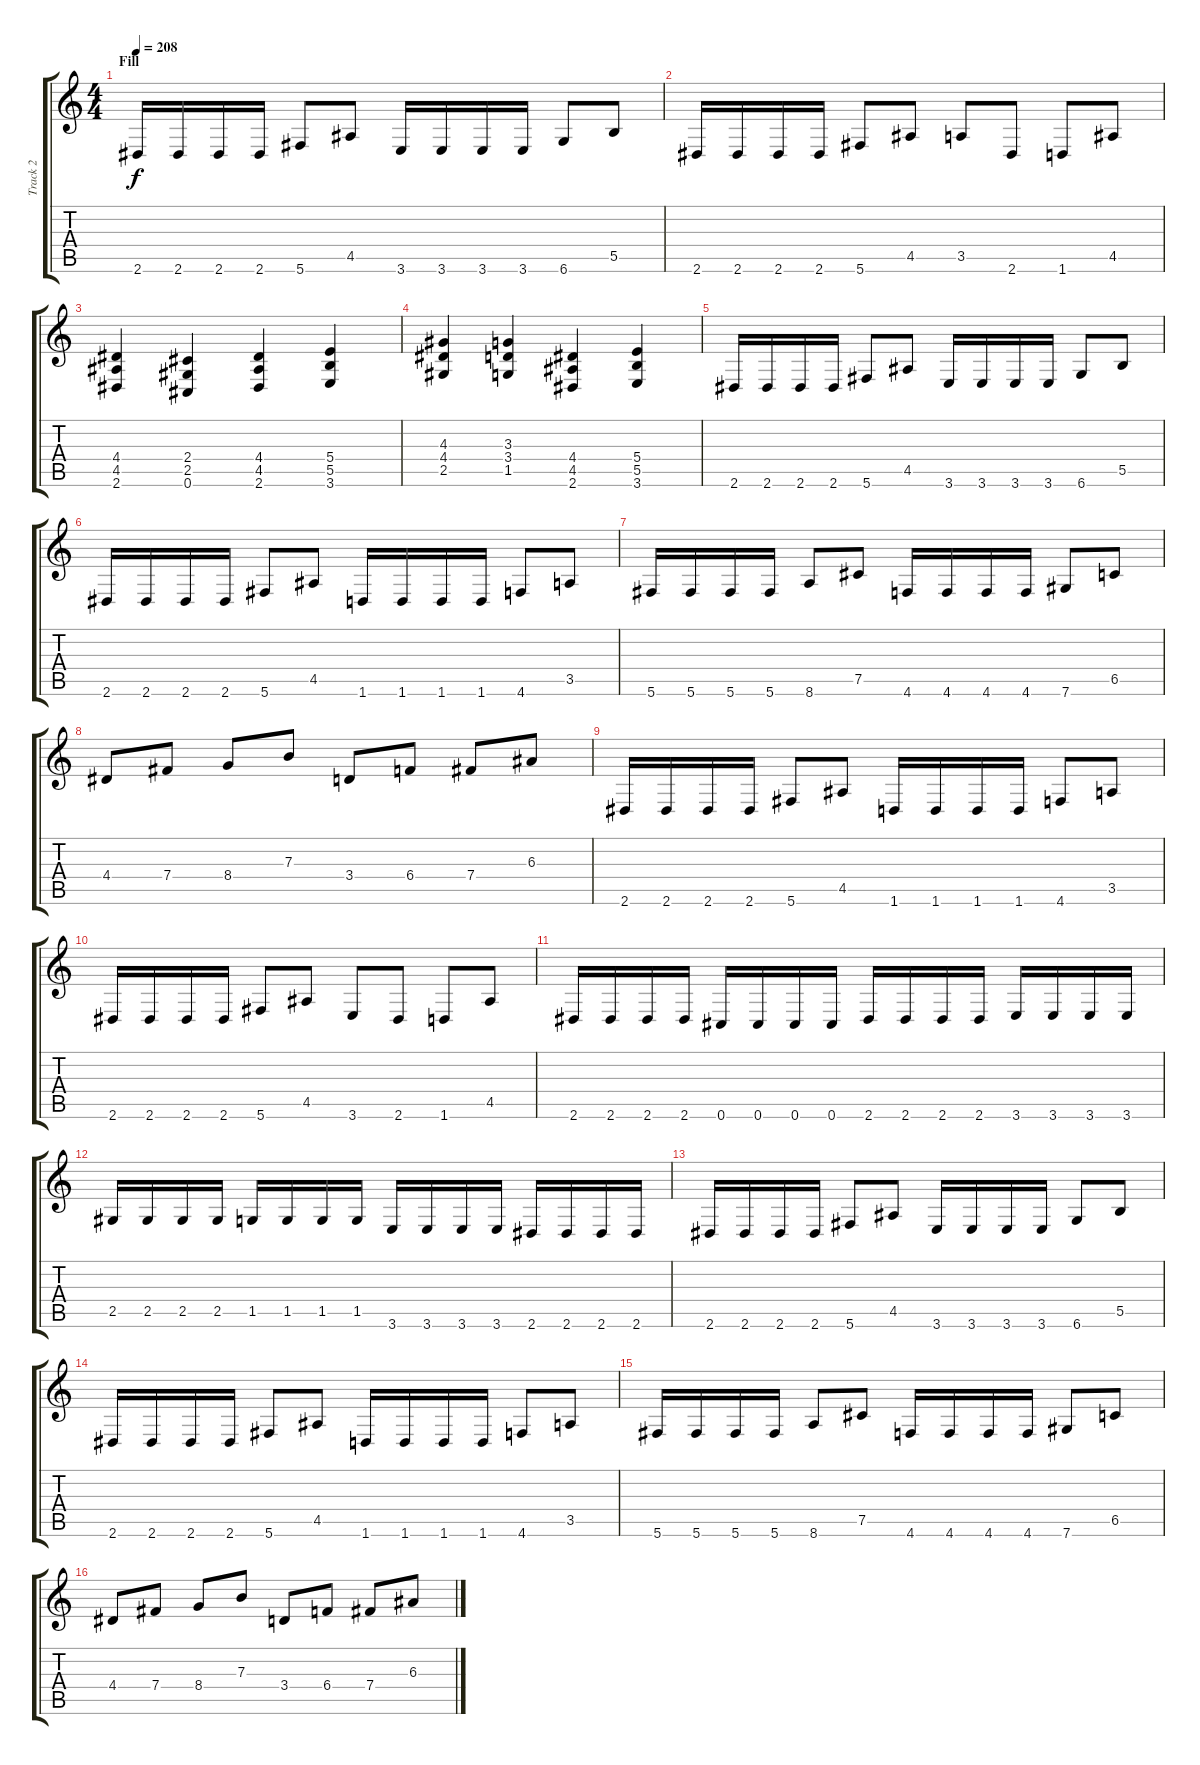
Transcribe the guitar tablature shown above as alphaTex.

\track ("Track 2" "Track 2") {instrument distortionguitar}
\staff {score tabs}
\tuning (Db4 Ab3 E3 B2 Gb2 Db2) {hide}
\ts (4 4)
\section ("" "Fill")
\tempo 208
\clef g2
\ks c
2.6.16{dy f} 2.6.16 2.6.16 2.6.16 5.6.8 4.5.8 3.6.16 3.6.16 3.6.16 3.6.16 6.6.8 5.5.8 |
2.6.16 2.6.16 2.6.16 2.6.16 5.6.8 4.5.8 3.5.8 2.6.8 1.6.8 4.5.8 |
(4.4 4.5 2.6).4 (2.4 2.5 0.6).4 (4.4 4.5 2.6).4 (5.4 5.5 3.6).4 |
(4.3 4.4 2.5).4 (3.3 3.4 1.5).4 (4.4 4.5 2.6).4 (5.4 5.5 3.6).4 |
2.6.16 2.6.16 2.6.16 2.6.16 5.6.8 4.5.8 3.6.16 3.6.16 3.6.16 3.6.16 6.6.8 5.5.8 |
2.6.16 2.6.16 2.6.16 2.6.16 5.6.8 4.5.8 1.6.16 1.6.16 1.6.16 1.6.16 4.6.8 3.5.8 |
5.6.16 5.6.16 5.6.16 5.6.16 8.6.8 7.5.8 4.6.16 4.6.16 4.6.16 4.6.16 7.6.8 6.5.8 |
4.4.8 7.4.8 8.4.8 7.3.8 3.4.8 6.4.8 7.4.8 6.3.8 |
2.6.16 2.6.16 2.6.16 2.6.16 5.6.8 4.5.8 1.6.16 1.6.16 1.6.16 1.6.16 4.6.8 3.5.8 |
2.6.16 2.6.16 2.6.16 2.6.16 5.6.8 4.5.8 3.6.8 2.6.8 1.6.8 4.5.8 |
2.6.16 2.6.16 2.6.16 2.6.16 0.6.16 0.6.16 0.6.16 0.6.16 2.6.16 2.6.16 2.6.16 2.6.16 3.6.16 3.6.16 3.6.16 3.6.16 |
2.5.16 2.5.16 2.5.16 2.5.16 1.5.16 1.5.16 1.5.16 1.5.16 3.6.16 3.6.16 3.6.16 3.6.16 2.6.16 2.6.16 2.6.16 2.6.16 |
2.6.16 2.6.16 2.6.16 2.6.16 5.6.8 4.5.8 3.6.16 3.6.16 3.6.16 3.6.16 6.6.8 5.5.8 |
2.6.16 2.6.16 2.6.16 2.6.16 5.6.8 4.5.8 1.6.16 1.6.16 1.6.16 1.6.16 4.6.8 3.5.8 |
5.6.16 5.6.16 5.6.16 5.6.16 8.6.8 7.5.8 4.6.16 4.6.16 4.6.16 4.6.16 7.6.8 6.5.8 |
4.4.8 7.4.8 8.4.8 7.3.8 3.4.8 6.4.8 7.4.8 6.3.8
